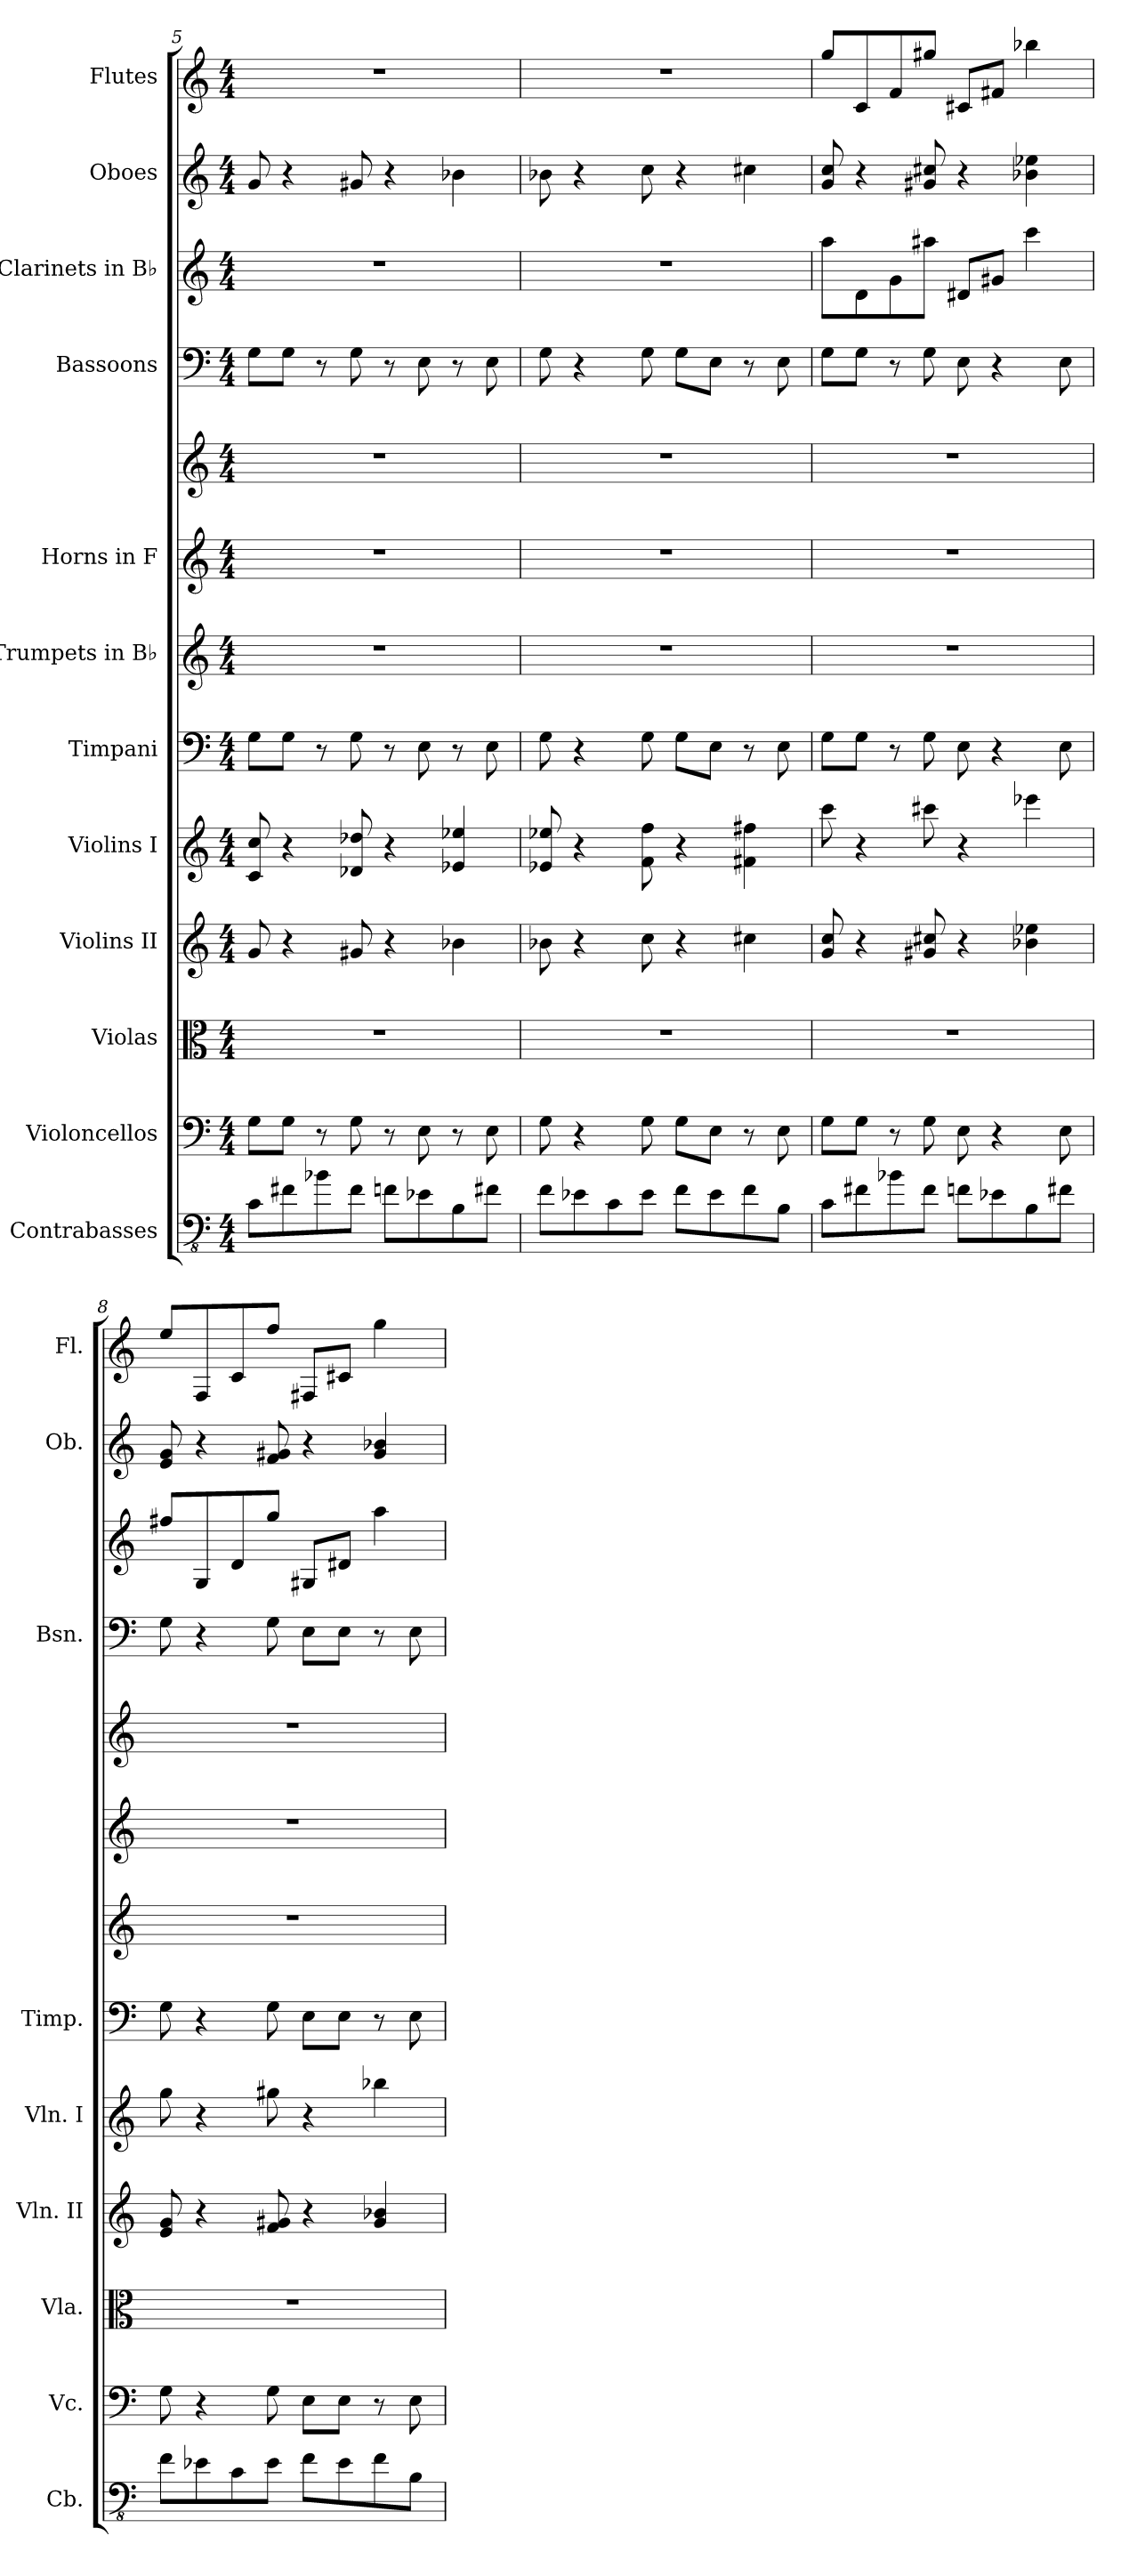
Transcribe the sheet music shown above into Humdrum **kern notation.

**kern	**kern	**kern	**kern	**kern	**kern	**kern	**kern	**kern	**kern	**kern	**kern	**kern
*part12	*part11	*part10	*part9	*part8	*part7	*part6	*part5	*part5	*part4	*part3	*part2	*part1
*staff13	*staff12	*staff11	*staff10	*staff9	*staff8	*staff7	*staff6	*staff5	*staff4	*staff3	*staff2	*staff1
*I"Contrabasses	*I"Violoncellos	*I"Violas	*I"Violins II	*I"Violins I	*I"Timpani	*I"Trumpets in B♭	*I"Horns in F	*	*I"Bassoons	*I"Clarinets in B♭	*I"Oboes	*I"Flutes
*I'Cb.	*I'Vc.	*I'Vla.	*I'Vln. II	*I'Vln. I	*I'Timp.	*	*	*	*I'Bsn.	*	*I'Ob.	*I'Fl.
*clefFv4	*clefF4	*clefC3	*clefG2	*clefG2	*clefF4	*clefG2	*clefG2	*clefG2	*clefF4	*clefG2	*clefG2	*clefG2
*ITrd7c12	*	*	*	*	*	*ITrd1c2	*ITrd4c7	*ITrd4c7	*	*ITrd1c2	*	*
*k[]	*k[]	*k[]	*k[]	*k[]	*k[]	*k[b-e-]	*k[b-]	*k[b-]	*k[]	*k[b-e-]	*k[]	*k[]
*M4/4	*M4/4	*M4/4	*M4/4	*M4/4	*M4/4	*M4/4	*M4/4	*M4/4	*M4/4	*M4/4	*M4/4	*M4/4
=5	=5	=5	=5	=5	=5	=5	=5	=5	=5	=5	=5	=5
8CC\L	8G\L	1r	8g/	8c/ 8cc/	8G\L	1r	1r	1r	8G\L	1r	8g/	1r
8FF#X\	8G\J	.	4r	4r	8G\J	.	.	.	8G\J	.	4r	.
8BB-X\	8r	.	.	.	8r	.	.	.	8r	.	.	.
8FF#\J	8G\	.	8g#X/	8d-X/ 8dd-X/	8G\	.	.	.	8G\	.	8g#X/	.
8FFn\L	8r	.	4r	4r	8r	.	.	.	8r	.	4r	.
8EE-X\	8E\	.	.	.	8E\	.	.	.	8E\	.	.	.
8BBB\	8r	.	4b-X\	4e-X/ 4ee-X/	8r	.	.	.	8r	.	4b-X\	.
8FF#X\J	8E\	.	.	.	8E\	.	.	.	8E\	.	.	.
=6	=6	=6	=6	=6	=6	=6	=6	=6	=6	=6	=6	=6
8FF\L	8G\	1r	8b-X\	8e-X/ 8ee-X/	8G\	1r	1r	1r	8G\	1r	8b-X\	1r
8EE-X\	4r	.	4r	4r	4r	.	.	.	4r	.	4r	.
8CC\	.	.	.	.	.	.	.	.	.	.	.	.
8EE-\J	8G\	.	8cc\	8f\ 8ff\	8G\	.	.	.	8G\	.	8cc\	.
8FF\L	8G\L	.	4r	4r	8G\L	.	.	.	8G\L	.	4r	.
8EE-\	8E\J	.	.	.	8E\J	.	.	.	8E\J	.	.	.
8FF\	8r	.	4cc#X\	4f#X\ 4ff#X\	8r	.	.	.	8r	.	4cc#X\	.
8BBB\J	8E\	.	.	.	8E\	.	.	.	8E\	.	.	.
!!LO:PB:g=z
=7	=7	=7	=7	=7	=7	=7	=7	=7	=7	=7	=7	=7
8CC\L	8G\L	1r	8g/ 8cc/	8ccc\	8G\L	1r	1r	1r	8G\L	8gg\L	8g/ 8cc/	8gg/L
8FF#X\	8G\J	.	4r	4r	8G\J	.	.	.	8G\J	8c\	4r	8c/
8BB-X\	8r	.	.	.	8r	.	.	.	8r	8f\	.	8f/
8FF#\J	8G\	.	8g#X/ 8cc#X/	8ccc#X\	8G\	.	.	.	8G\	8gg#X\J	8g#X/ 8cc#X/	8gg#X/J
8FFn\L	8E\	.	4r	4r	8E\	.	.	.	8E\	8c#X/L	4r	8c#X/L
8EE-X\	4r	.	.	.	4r	.	.	.	4r	8f#X/J	.	8f#X/J
8BBB\	.	.	4b-X\ 4ee-X\	4eee-X\	.	.	.	.	.	4bb-\	4b-X\ 4ee-X\	4bb-X\
8FF#X\J	8E\	.	.	.	8E\	.	.	.	8E\	.	.	.
=8	=8	=8	=8	=8	=8	=8	=8	=8	=8	=8	=8	=8
8FF\L	8G\	1r	8e/ 8g/	8gg\	8G\	1r	1r	1r	8G\	8een/L	8e/ 8g/	8ee/L
8EE-X\	4r	.	4r	4r	4r	.	.	.	4r	8F/	4r	8F/
8CC\	.	.	.	.	.	.	.	.	.	8c/	.	8c/
8EE-\J	8G\	.	8f/ 8g#X/	8gg#X\	8G\	.	.	.	8G\	8ff/J	8f/ 8g#X/	8ff/J
8FF\L	8E\L	.	4r	4r	8E\L	.	.	.	8E\L	8F#X/L	4r	8F#X/L
8EE-\	8E\J	.	.	.	8E\J	.	.	.	8E\J	8c#X/J	.	8c#X/J
8FF\	8r	.	4g#/ 4b-X/	4bb-X\	8r	.	.	.	8r	4gg\	4g#/ 4b-X/	4gg\
8BBB\J	8E\	.	.	.	8E\	.	.	.	8E\	.	.	.
=	=	=	=	=	=	=	=	=	=	=	=	=
*-	*-	*-	*-	*-	*-	*-	*-	*-	*-	*-	*-	*-
